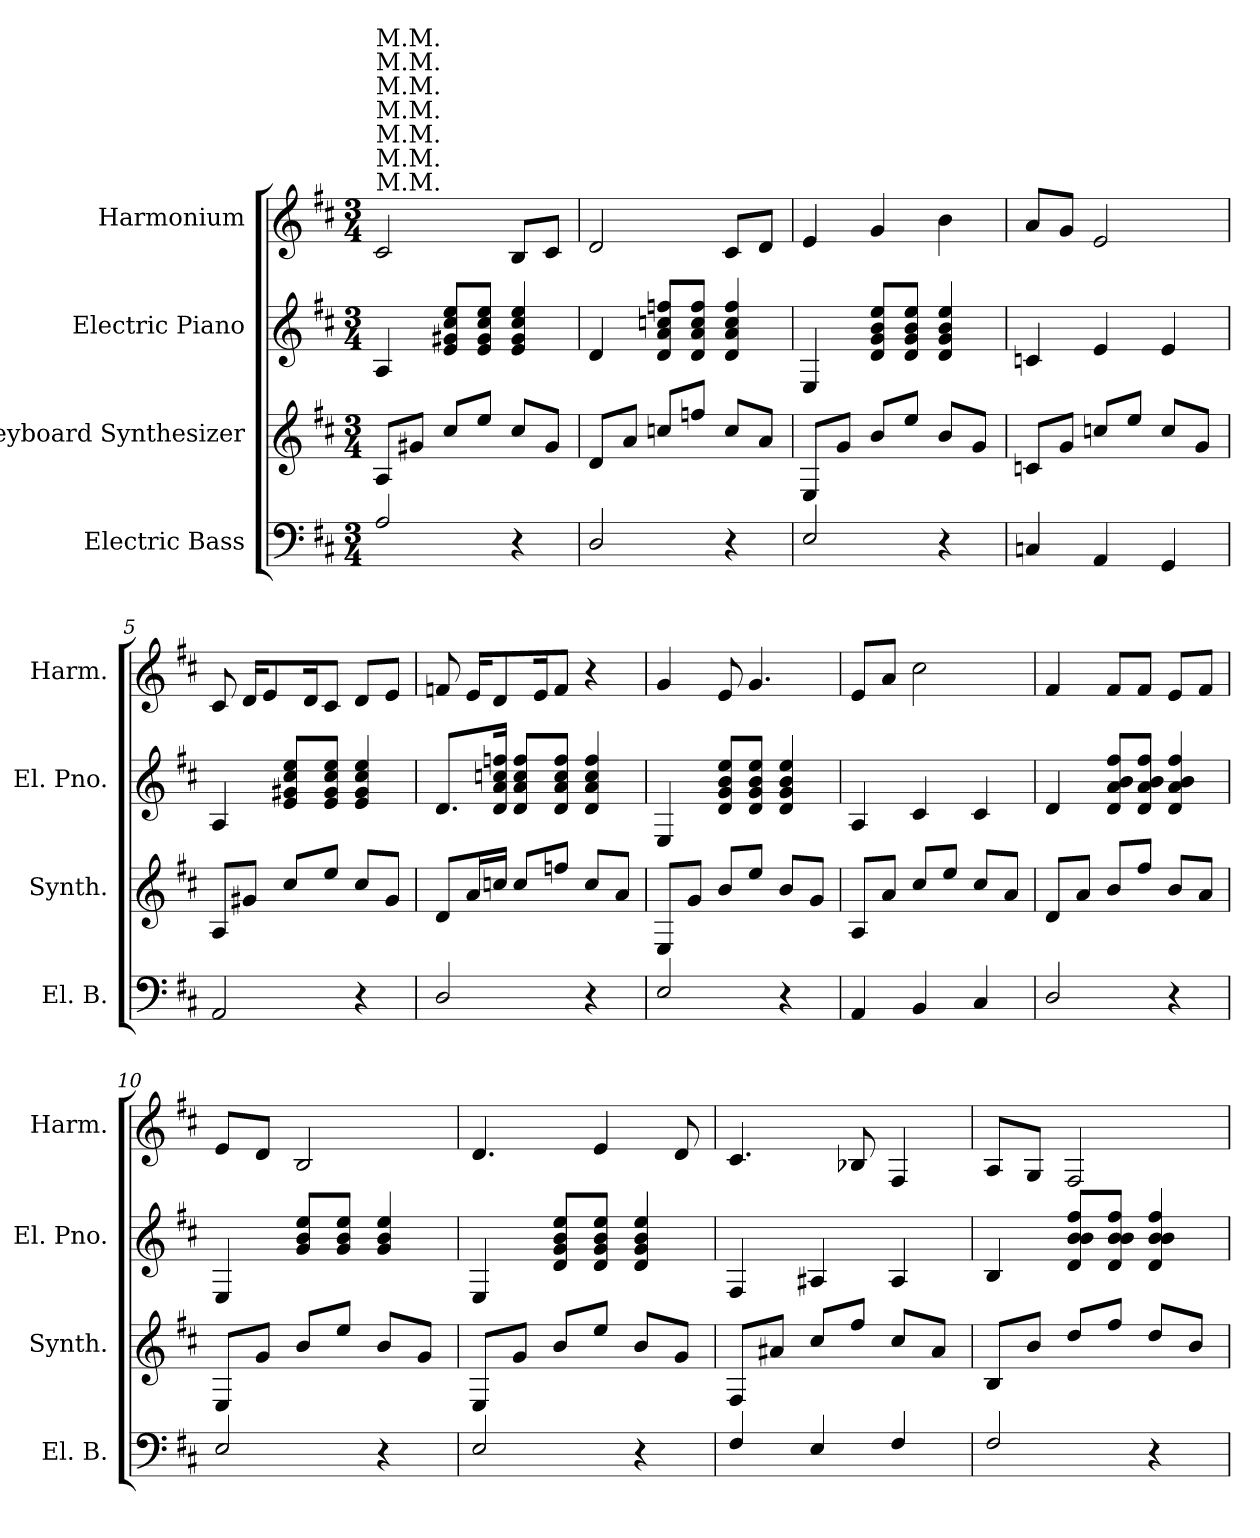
**kern	**kern	**kern	**kern
*part4	*part3	*part2	*part1
*staff4	*staff3	*staff2	*staff1
*I"Electric Bass	*I"Keyboard Synthesizer	*I"Electric Piano	*I"Harmonium
*I'El. B.	*I'Synth.	*I'El. Pno.	*I'Harm.
*clefF4	*clefG2	*clefG2	*clefG2
*ITrd7c12	*	*	*
*k[f#c#]	*k[f#c#]	*k[f#c#]	*k[f#c#]
*D:	*D:	*D:	*D:
*M3/4	*M3/4	*M3/4	*M3/4
=1	=1	=1	=1
!	!	!	!LO:TX:a:t=M.M.
!	!	!	!LO:TX:a:t=M.M.
!	!	!	!LO:TX:a:t=M.M.
!	!	!	!LO:TX:a:t=M.M.
!	!	!	!LO:TX:a:t=M.M.
!	!	!	!LO:TX:a:t=M.M.
!	!	!	!LO:TX:a:t=M.M.
2AA/	8A/L	4A/	2c#/
.	8g#X/J	.	.
.	8cc#/L	8e/ 8g#X/ 8cc#/ 8ee/L	.
.	8ee/J	8e/ 8g#/ 8cc#/ 8ee/J	.
4r	8cc#/L	4e/ 4g#/ 4cc#/ 4ee/	8B/L
.	8g#/J	.	8c#/J
=2	=2	=2	=2
2DD/	8d/L	4d/	2d/
.	8a/J	.	.
.	8ccn/L	8d/ 8a/ 8ccn/ 8ffn/L	.
.	8ffn/J	8d/ 8a/ 8cc/ 8ff/J	.
4r	8cc/L	4d/ 4a/ 4cc/ 4ff/	8c#/L
.	8a/J	.	8d/J
=3	=3	=3	=3
2EE/	8E/L	4E/	4e/
.	8g/J	.	.
.	8b/L	8d/ 8g/ 8b/ 8ee/L	4g/
.	8ee/J	8d/ 8g/ 8b/ 8ee/J	.
4r	8b/L	4d/ 4g/ 4b/ 4ee/	4b\
.	8g/J	.	.
=4	=4	=4	=4
4CCn/	8cn/L	4cn/	8a/L
.	8g/J	.	8g/J
4AAA/	8ccn/L	4e/	2e/
.	8ee/J	.	.
4GGG/	8cc/L	4e/	.
.	8g/J	.	.
!!LO:LB:g=z
=5	=5	=5	=5
2AAA/	8A/L	4A/	8c#/
.	8g#X/J	.	16d/KL
.	.	.	8e/
.	8cc#/L	8e/ 8g#X/ 8cc#/ 8ee/L	.
.	.	.	16d/K
.	8ee/J	8e/ 8g#/ 8cc#/ 8ee/J	8c#/J
4r	8cc#/L	4e/ 4g#/ 4cc#/ 4ee/	8d/L
.	8g#/J	.	8e/J
=6	=6	=6	=6
2DD/	8d/L	8.d/L	8fn/
.	16a/L	.	16e/KL
.	16ccn/JJ	16d/ 16a/ 16ccn/ 16ffn/Jk	8d/
.	8cc/L	8d/ 8a/ 8cc/ 8ff/L	.
.	.	.	16e/K
.	8ffn/J	8d/ 8a/ 8cc/ 8ff/J	8f/J
4r	8cc/L	4d/ 4a/ 4cc/ 4ff/	4r
.	8a/J	.	.
=7	=7	=7	=7
2EE/	8E/L	4E/	4g/
.	8g/J	.	.
.	8b/L	8d/ 8g/ 8b/ 8ee/L	8e/
.	8ee/J	8d/ 8g/ 8b/ 8ee/J	4.g/
4r	8b/L	4d/ 4g/ 4b/ 4ee/	.
.	8g/J	.	.
=8	=8	=8	=8
4AAA/	8A/L	4A/	8e/L
.	8a/J	.	8a/J
4BBB/	8cc#/L	4c#/	2cc#\
.	8ee/J	.	.
4CC#/	8cc#/L	4c#/	.
.	8a/J	.	.
=9	=9	=9	=9
2DD/	8d/L	4d/	4f#/
.	8a/J	.	.
.	8b/L	8d/ 8a/ 8b/ 8ff#/L	8f#/L
.	8ff#/J	8d/ 8a/ 8b/ 8ff#/J	8f#/J
4r	8b/L	4d/ 4a/ 4b/ 4ff#/	8e/L
.	8a/J	.	8f#/J
!!LO:PB:g=z
=10	=10	=10	=10
2EE/	8E/L	4E/	8e/L
.	8g/J	.	8d/J
.	8b/L	8g/ 8b/ 8ee/L	2B/
.	8ee/J	8g/ 8b/ 8ee/J	.
4r	8b/L	4g/ 4b/ 4ee/	.
.	8g/J	.	.
=11	=11	=11	=11
2EE/	8E/L	4E/	4.d/
.	8g/J	.	.
.	8b/L	8d/ 8g/ 8b/ 8ee/L	.
.	8ee/J	8d/ 8g/ 8b/ 8ee/J	4e/
4r	8b/L	4d/ 4g/ 4b/ 4ee/	.
.	8g/J	.	8d/
=12	=12	=12	=12
4FF#/	8F#/L	4F#/	4.c#/
.	8a#X/J	.	.
4EE/	8cc#/L	4A#X/	.
.	8ff#/J	.	8B-X/
4FF#/	8cc#/L	4A#/	4F#/
.	8a#/J	.	.
=13	=13	=13	=13
2FF#/	8B/L	4B/	8A/L
.	8b/J	.	8G/J
.	8dd/L	8d/ 8b/ 8b/ 8ff#/L	2F#/
.	8ff#/J	8d/ 8b/ 8b/ 8ff#/J	.
4r	8dd/L	4d/ 4b/ 4b/ 4ff#/	.
.	8b/J	.	.
=	=	=	=
*-	*-	*-	*-
